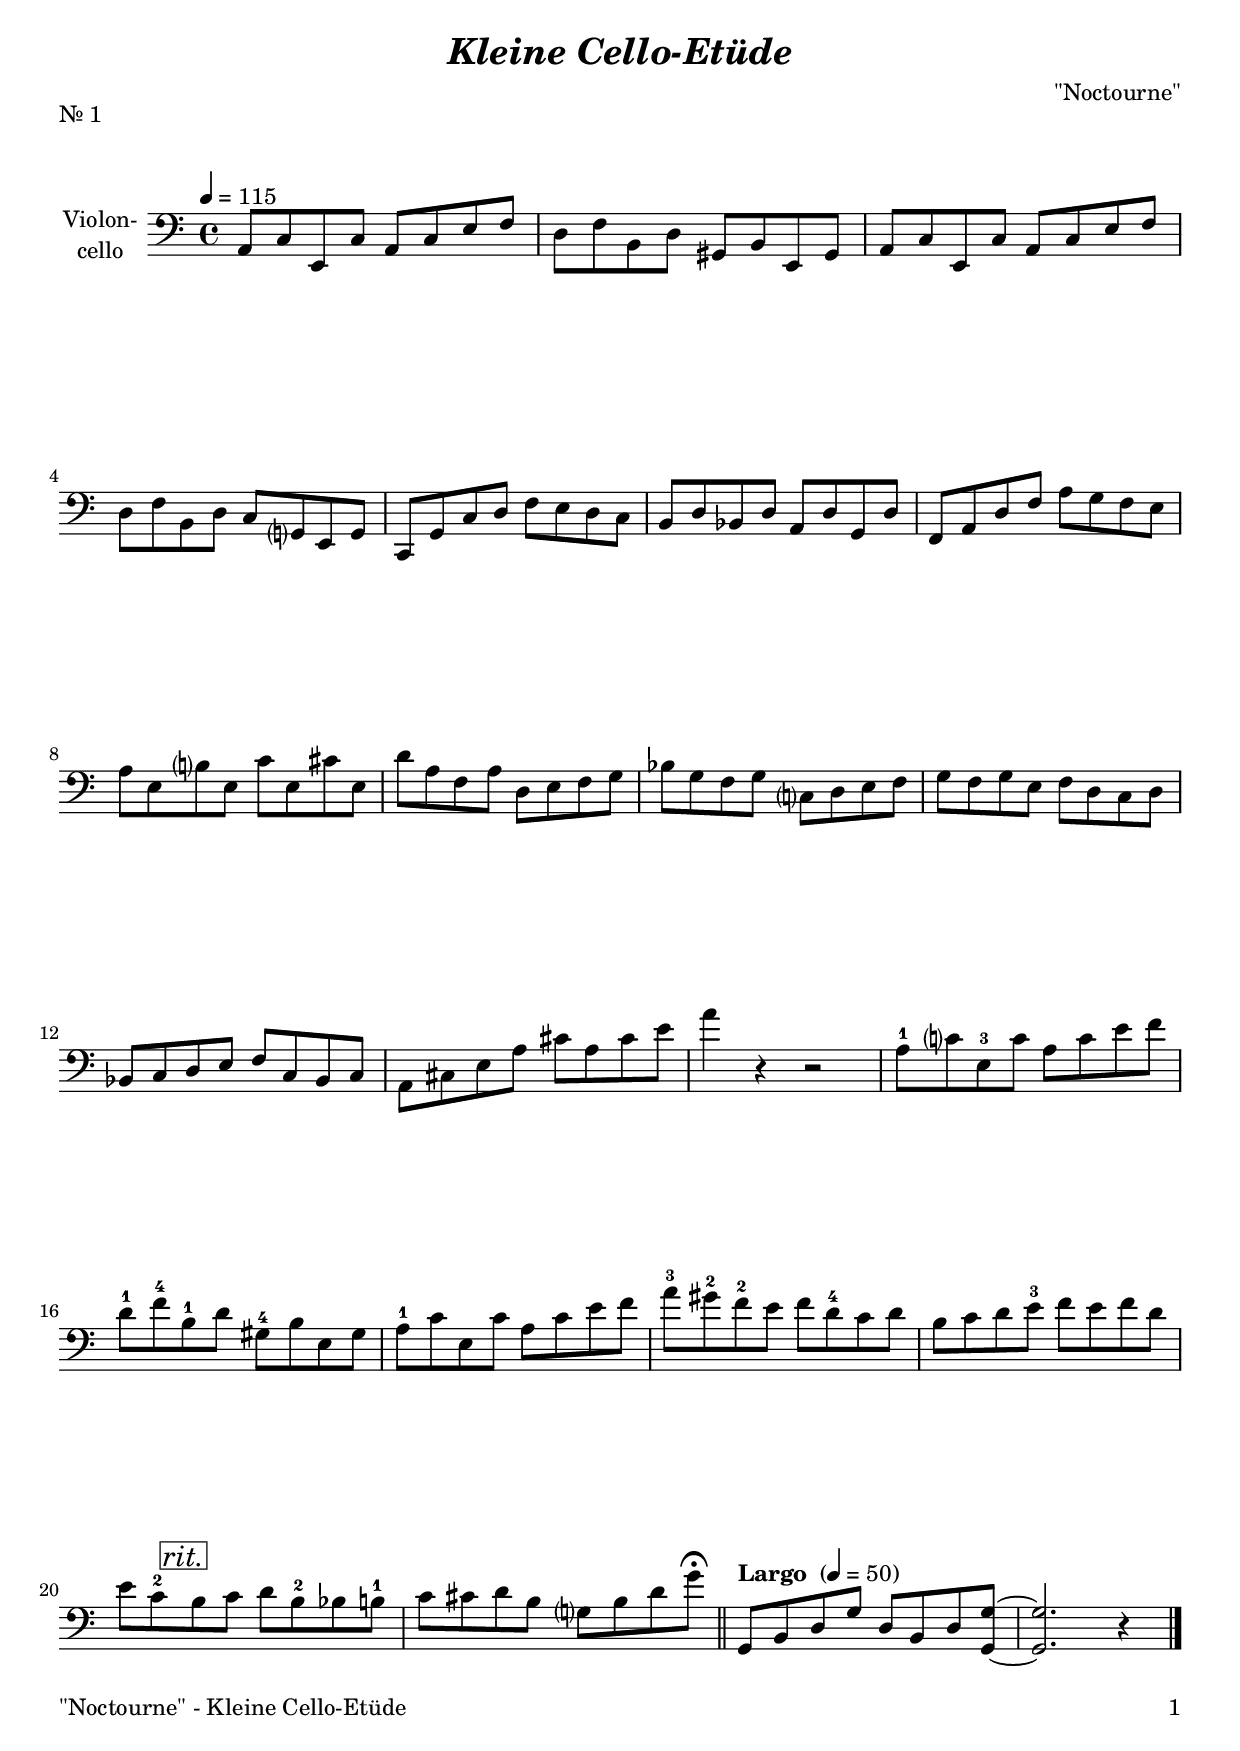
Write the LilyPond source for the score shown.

\version "2.20.2"
\include "deutsch.ly"

#(set-global-staff-size 20)

\header {
  title     = \markup \bold \italic "Kleine Cello-Etüde"
  composer  = "\"Noctourne\""
%  arranger  = ""
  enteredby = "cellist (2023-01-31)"
  piece     = "Nr. 1"
}

voiceconsts = {
  \key c \major
  \time 4/4
  \clef "bass"
%  \numericTimeSignature
%  \compressEmptyMeasures
  % Set default beaming for all staves
%  \set Timing.beamExceptions = #'()
%  \set Timing.baseMoment     = #(ly:make-moment 1 4)
%  \set Timing.beatStructure  = #'(1 1 1)
  \tempo 4=115
}

micl = "clarinet"
mifl = "flute"
miob = "oboe"
mifh = "french horn"
misx = "tenor sax"
mist = "string ensemble 1"
mivl = "violin"
miba = "cello"

rit   = \mark \markup \box \italic "rit."
largo = { \bar "||" \tempo "Largo " 4=50 }

va = \relative c {
  \voiceconsts

  a8 c e, c' a c e f
  d f h, d gis, h e, gis
  a c e, c' a c e f
  d f h, d c g? e g

  c, g' c d f e d c
  h d b d a d g, d'
  f, a d f a g f e
  a e h'? e, c' e, cis' e,
  d' a f a d, e f g

  b g f g c,? d e f
  g f g e f d c d
  b c d e f c b c
  a cis e a cis a cis e
  a4 r r2

  a,8-1 c? e,-3 c' a c e f
  d-1 f-4 h,-1 d gis,-4 h e, gis
  a-1 c e, c' a c e f
  a-3 gis-2  f-2 e f d-4 c d

  h c d e-3 f e f d
  e c-2 \rit h c d h-2 b h-1
  c cis d h g? h d g\fermata \largo
  g,, h d g d h d <g, g'>~
  <g g'>2. r4 \bar "|."
}


music = \new StaffGroup <<
      \new Staff {
	\set Staff.midiInstrument = \miba
	\set Staff.instrumentName = \markup \center-column { "Violon-" "cello"}
	\transpose c c { \va }
      }
>>

\book {
   \paper {
    print-page-number = ##t
    print-first-page-number = ##t
    ragged-last-bottom = ##f
    oddHeaderMarkup = \markup \null
    evenHeaderMarkup = \markup \null
    oddFooterMarkup = \markup {
      \fill-line {
        \on-the-fly #print-page-number-check-first
        "\"Noctourne\" - Kleine Cello-Etüde" \fromproperty #'page:page-number-string
      }
    }
    evenFooterMarkup = \oddFooterMarkup
  } \score {
    \music
    \layout {}
  }

  \score {
    \unfoldRepeats \music

    \midi {
      \context {
        \Score
      }
    }
  }
}